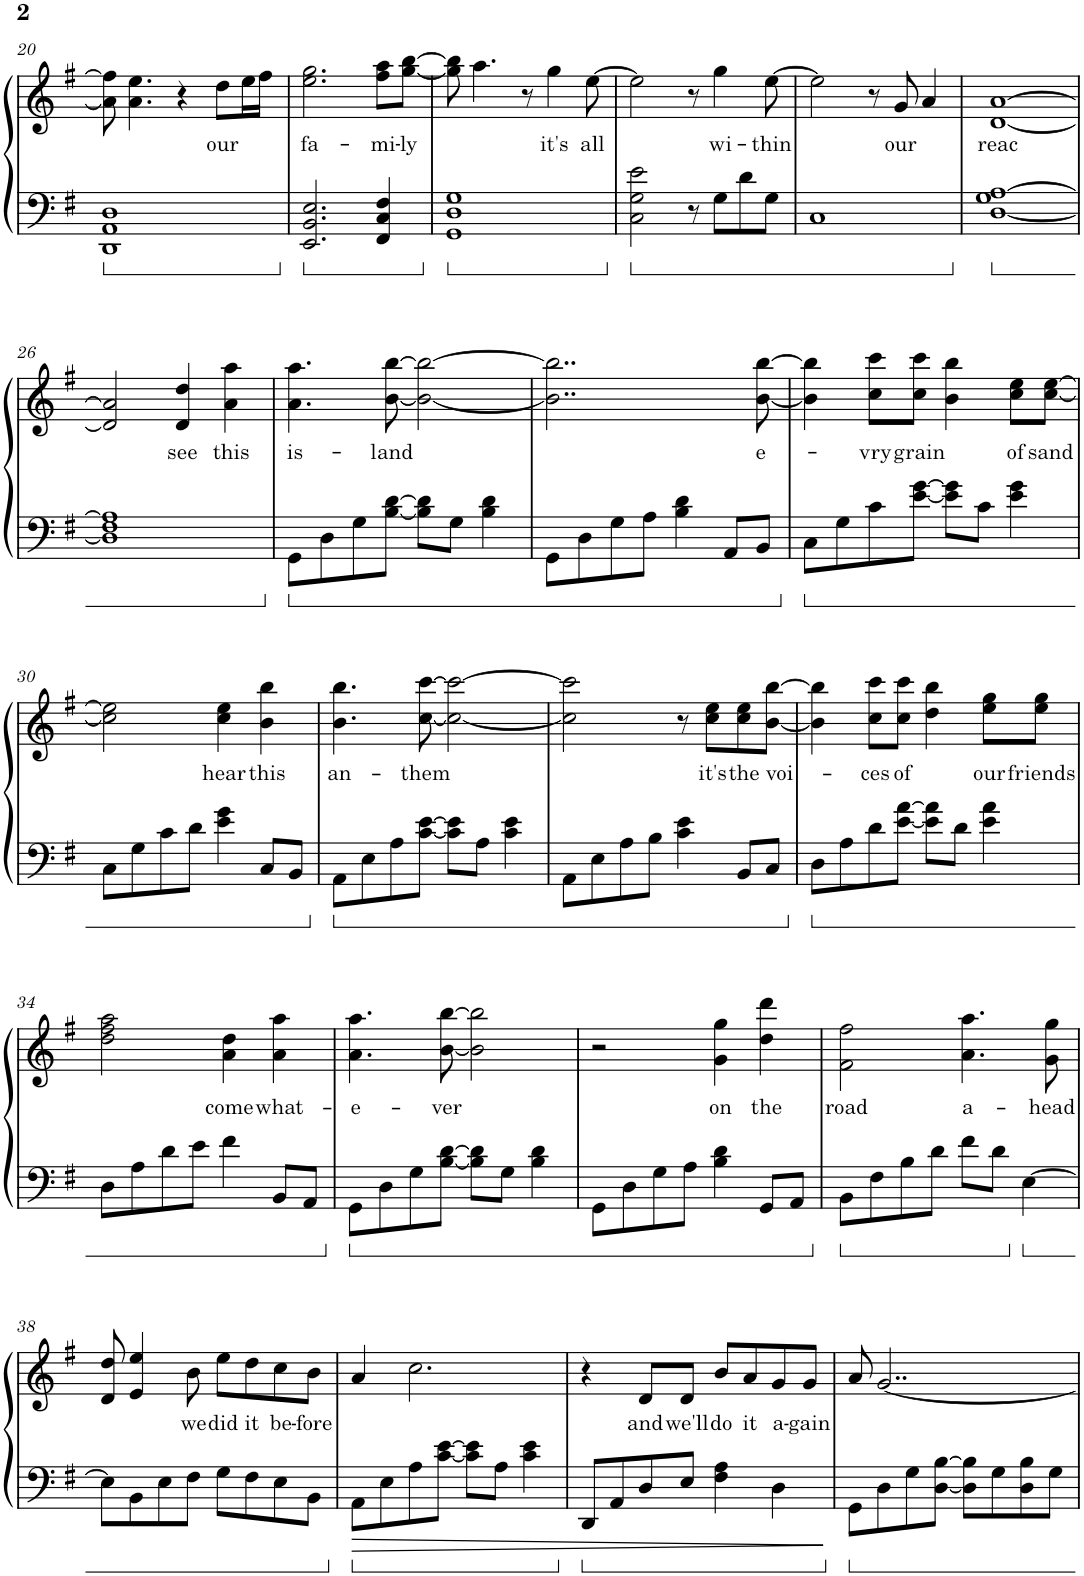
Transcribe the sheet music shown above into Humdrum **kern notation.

**kern	**kern	**text
*part1	*part1	*part1
*staff2	*staff1	*staff1
*I"Piano	*	*
*I'Pno.	*	*
!!LO:PB:g=z
*clefF4	*clefG2	*
*k[f#]	*k[f#]	*
*M4/4	*M4/4	*
=20	=20	=20
1DD 1AA 1D	8a\] 8ff#\]	.
.	4.a\ 4.ee\	.
.	4r	.
!	!	!LO:LY:b
.	8dd\L	our
.	16ee\L	.
.	16ff#\JJ	.
=21	=21	=21
!	!	!LO:LY:b
2.EE/ 2.BB/ 2.E/	2.ee\ 2.gg\	fa-
!	!	!LO:LY:b
4FF#/ 4C/ 4F#/	8ff#\ 8aa\L	-mi-
!	!	!LO:LY:b
.	[8gg\ [8bb\J	-ly
=22	=22	=22
1GG 1D 1G	8gg\] 8bb\]	.
.	4.aa\	.
.	8r	.
!	!	!LO:LY:b
.	4gg\	it's
!	!	!LO:LY:b
.	[8ee\	all
=23	=23	=23
2C\ 2G\ 2e\	2ee\]	.
8r	8r	.
!	!	!LO:LY:b
8G\L	4gg\	wi-
8d\	.	.
!	!	!LO:LY:b
8G\J	[8ee\	-thin
=24	=24	=24
1C	2ee\]	.
.	8r	.
!	!	!LO:LY:b
.	8g/	our
.	4a/	.
=25	=25	=25
!	!	!LO:LY:b
[1D 1G [1A	[1d [1a	reac
!!LO:LB:g=z
=26	=26	=26
1D] 1F# 1A]	2d/] 2a/]	.
!	!	!LO:LY:b
.	4d/ 4dd/	see
!	!	!LO:LY:b
.	4a\ 4aa\	this
=27	=27	=27
!	!	!LO:LY:b
8GG\L	4.a\ 4.aa\	is-
8D\	.	.
8G\	.	.
!	!	!LO:LY:b
[8B\ [8d\J	[8b\ [8bb\	-land
8B\] 8d\]L	2b\_ 2bb\_	.
8G\J	.	.
4B\ 4d\	.	.
=28	=28	=28
8GG\L	2..b\] 2..bb\]	.
8D\	.	.
8G\	.	.
8A\J	.	.
4B\ 4d\	.	.
8AA/L	.	.
!	!	!LO:LY:b
8BB/J	[8b\ [8bb\	e-
=29	=29	=29
8C\L	4b\] 4bb\]	.
8G\	.	.
!	!	!LO:LY:b
8c\	8cc\ 8ccc\L	-vry
!	!	!LO:LY:b
[8e\ [8g\J	8cc\ 8ccc\J	grain
8e\] 8g\]L	4b\ 4bb\	.
8c\J	.	.
!	!	!LO:LY:b
4e\ 4g\	8cc\ 8ee\L	of
!	!	!LO:LY:b
.	[8cc\ [8ee\J	sand
!!LO:LB:g=z
=30	=30	=30
8C\L	2cc\] 2ee\]	.
8G\	.	.
8c\	.	.
8d\J	.	.
!	!	!LO:LY:b
4e\ 4g\	4cc\ 4ee\	hear
!	!	!LO:LY:b
8C/L	4b\ 4bb\	this
8BB/J	.	.
=31	=31	=31
!	!	!LO:LY:b
8AA\L	4.b\ 4.bb\	an-
8E\	.	.
8A\	.	.
!	!	!LO:LY:b
[8c\ [8e\J	[8cc\ [8ccc\	-them
8c\] 8e\]L	2cc\_ 2ccc\_	.
8A\J	.	.
4c\ 4e\	.	.
=32	=32	=32
8AA\L	2cc\] 2ccc\]	.
8E\	.	.
8A\	.	.
8B\J	.	.
4c\ 4e\	8r	.
!	!	!LO:LY:b
.	8cc\ 8ee\L	it's
!	!	!LO:LY:b
8BB/L	8cc\ 8ee\	the
!	!	!LO:LY:b
8C/J	[8b\ [8bb\J	voi-
=33	=33	=33
8D\L	4b\] 4bb\]	.
8A\	.	.
!	!	!LO:LY:b
8d\	8cc\ 8ccc\L	-ces
!	!	!LO:LY:b
[8e\ [8a\J	8cc\ 8ccc\J	of
8e\] 8a\]L	4dd\ 4bb\	.
8d\J	.	.
!	!	!LO:LY:b
4e\ 4a\	8ee\ 8gg\L	our
!	!	!LO:LY:b
.	8ee\ 8gg\J	friends
!!LO:LB:g=z
=34	=34	=34
8D\L	2dd\ 2ff#\ 2aa\	.
8A\	.	.
8d\	.	.
8e\J	.	.
!	!	!LO:LY:b
4f#\	4a\ 4dd\	come
!	!	!LO:LY:b
8BB/L	4a\ 4aa\	what-
8AA/J	.	.
=35	=35	=35
!	!	!LO:LY:b
8GG\L	4.a\ 4.aa\	-e-
8D\	.	.
8G\	.	.
!	!	!LO:LY:b
[8B\ [8d\J	[8b\ [8bb\	-ver
8B\] 8d\]L	2b\] 2bb\]	.
8G\J	.	.
4B\ 4d\	.	.
=36	=36	=36
8GG\L	2r	.
8D\	.	.
8G\	.	.
8A\J	.	.
!	!	!LO:LY:b
4B\ 4d\	4g\ 4gg\	on
!	!	!LO:LY:b
8GG/L	4dd\ 4ddd\	the
8AA/J	.	.
=37	=37	=37
!	!	!LO:LY:b
8BB\L	2f#\ 2ff#\	road
8F#\	.	.
8B\	.	.
8d\J	.	.
!	!	!LO:LY:b
8f#\L	4.a\ 4.aa\	a-
8d\J	.	.
[4E\	.	.
!	!	!LO:LY:b
.	8g\ 8gg\	-head
!!LO:LB:g=z
=38	=38	=38
8E\L]	8d/ 8dd/	.
8BB\	4e/ 4ee/	.
8E\	.	.
!	!	!LO:LY:b
8F#\J	8b\	we
!	!	!LO:LY:b
8G\L	8ee\L	did
!	!	!LO:LY:b
8F#\	8dd\	it
!	!	!LO:LY:b
8E\	8cc\	be-
!	!	!LO:LY:b
8BB\J	8b\J	-fore
=39	=39	=39
8AA\L	4a/	.
8E\	.	.
8A\	2.cc\	.
[8c\ [8e\J	.	.
8c\] 8e\]L	.	.
8A\J	.	.
4c\ 4e\	.	.
=40	=40	=40
8DD/L	4r	.
8AA/	.	.
!	!	!LO:LY:b
8D/	8d/L	and
!	!	!LO:LY:b
8E/J	8d/J	we'll
!	!	!LO:LY:b
4F#\ 4A\	8b/L	do
!	!	!LO:LY:b
.	8a/	it
!	!	!LO:LY:b
4D\	8g/	a-
!	!	!LO:LY:b
.	8g/J	-gain
=41	=41	=41
8GG\L	8a/	.
8D\	[2..g/	.
8G\	.	.
[8D\ [8B\J	.	.
8D\] 8B\]L	.	.
8G\	.	.
8D\ 8B\	.	.
8G\J	.	.
=	=	=
*-	*-	*-
